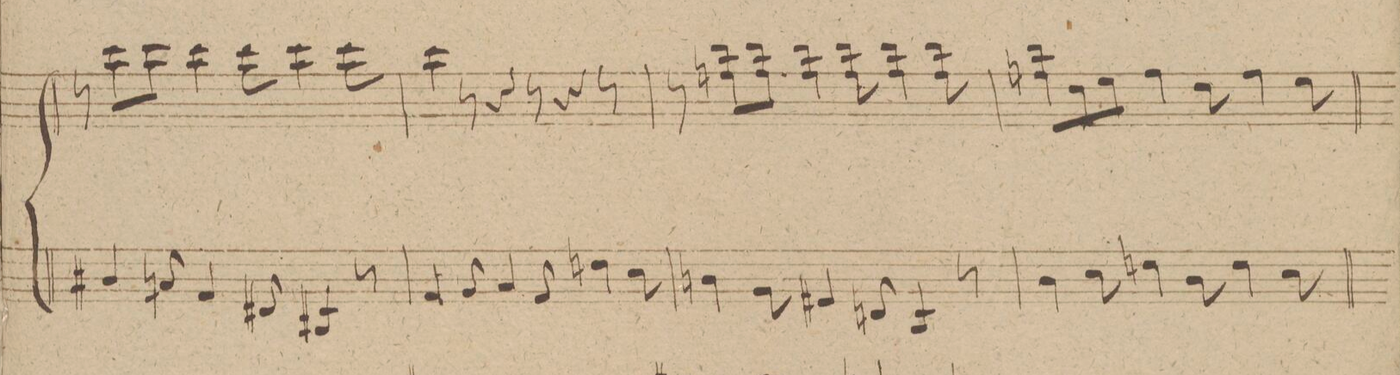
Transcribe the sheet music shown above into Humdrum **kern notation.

**kern
*I"Organo.
*clefF4
*k[f#]
*M9/8
4D#X/
8Cn/
4AA/
8FF#X/
4DD#X/
8r
=79
4AA/
8BB/
4C/
8AA/
4Fn\
8E\
=80
4Dn\
8BB\
4GG#X/
8FFn/
4DD/
8r
=81
4D\
8E\
4Fn\
8D\
4F\
8E\
=82
*-
